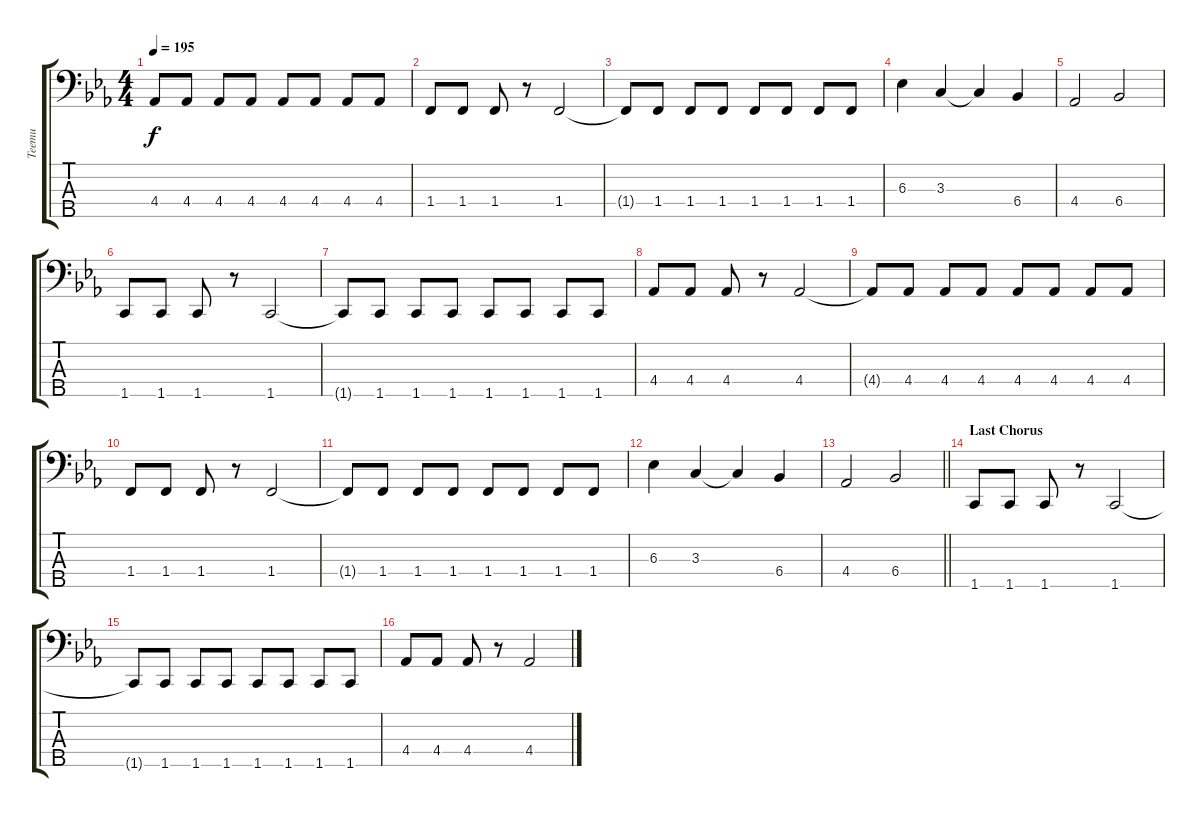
\track ("Teemu" "Teemu") {instrument electricbassfinger}
\staff {score tabs}
\tuning (G2 D2 A1 E1 B0) {hide}
\ts (4 4)
\tempo 195
\clef f4
\ks cminor
4.4{t}.8{dy f} 4.4.8 4.4.8 4.4.8 4.4.8 4.4.8 4.4.8 4.4.8 |
1.4.8 1.4.8 1.4.8 r.8 1.4.2 |
1.4{t}.8 1.4.8 1.4.8 1.4.8 1.4.8 1.4.8 1.4.8 1.4.8 |
6.3.4 3.3.4 3.3{t}.4 6.4.4 |
4.4.2 6.4.2 |
1.5.8 1.5.8 1.5.8 r.8 1.5.2 |
1.5{t}.8 1.5.8 1.5.8 1.5.8 1.5.8 1.5.8 1.5.8 1.5.8 |
4.4.8 4.4.8 4.4.8 r.8 4.4.2 |
4.4{t}.8 4.4.8 4.4.8 4.4.8 4.4.8 4.4.8 4.4.8 4.4.8 |
1.4.8 1.4.8 1.4.8 r.8 1.4.2 |
1.4{t}.8 1.4.8 1.4.8 1.4.8 1.4.8 1.4.8 1.4.8 1.4.8 |
6.3.4 3.3.4 3.3{t}.4 6.4.4 |
\barLineRight lightlight
4.4.2 6.4.2 |
\section ("" "Last Chorus")
1.5.8 1.5.8 1.5.8 r.8 1.5.2 |
1.5{t}.8 1.5.8 1.5.8 1.5.8 1.5.8 1.5.8 1.5.8 1.5.8 |
4.4.8 4.4.8 4.4.8 r.8 4.4.2
